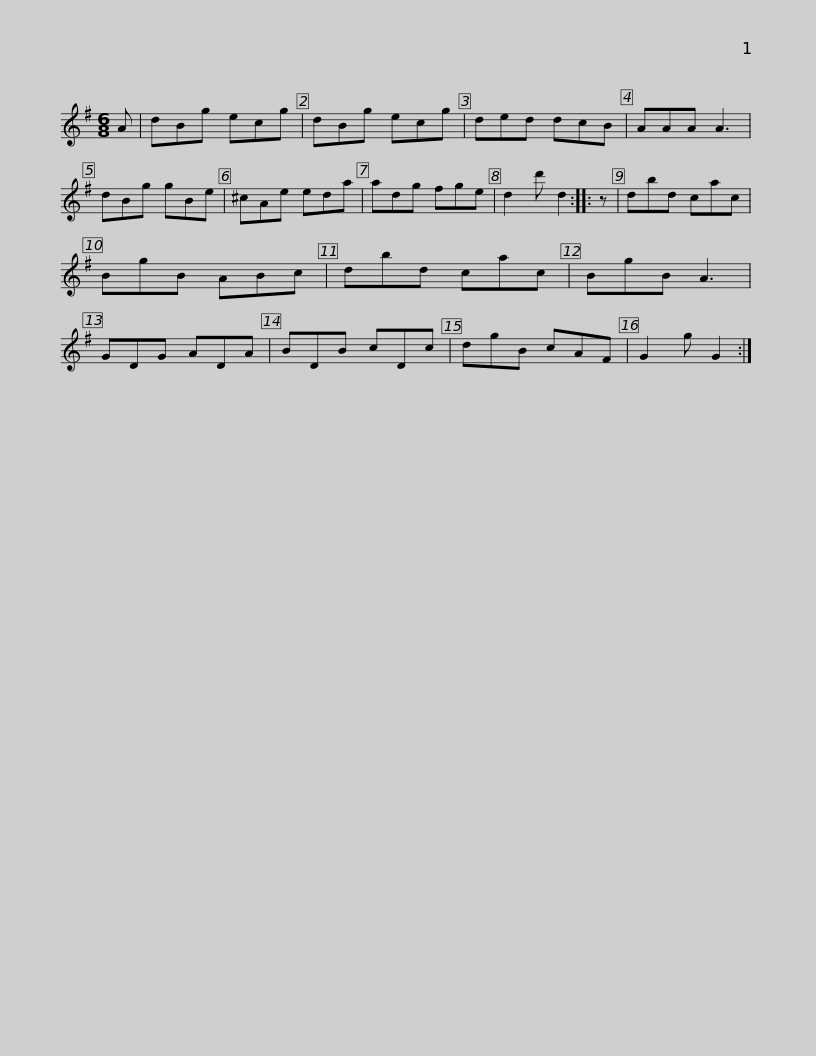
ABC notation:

X:1
L:1/8
M:6/8
I:linebreak $
K:G
V:1 treble
V:1
 A | dBg ecg | dBg ecg | ded dcB | AAA A3 | %5
 dBg gBe | ^cAe eda | adg fge |$ d2 d' d2 :: z | %10
 dbd cac | BgB ABc | dbd cac | BgB A3 | GDG ADA | %15
 BDB cDc |$ dgB cAF | G2 g G2 :| %18
